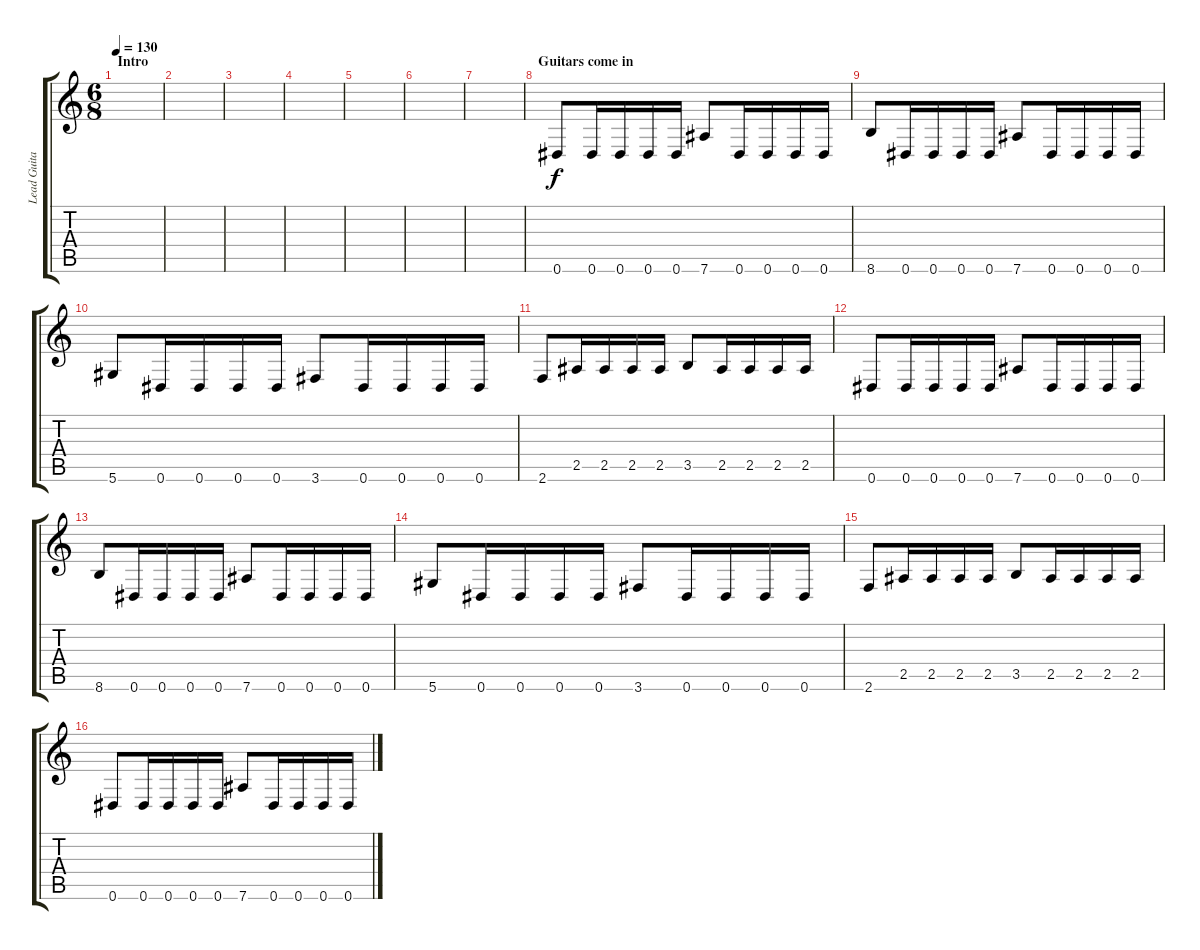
\track ("Lead Guitar (Right)" "Lead Guita") {instrument distortionguitar}
\staff {score tabs}
\tuning (Eb4 Bb3 Gb3 Db3 Ab2 Eb2) {hide}
\ts (6 8)
\section ("" "Intro")
\tempo 130
\clef g2
\ks c
|
|
|
|
|
|
|
\section ("" "Guitars come in")
0.6.8 0.6.16 0.6.16 0.6.16 0.6.16 7.6.8 0.6.16 0.6.16 0.6.16 0.6.16 |
8.6.8 0.6.16 0.6.16 0.6.16 0.6.16 7.6.8 0.6.16 0.6.16 0.6.16 0.6.16 |
5.6.8 0.6.16 0.6.16 0.6.16 0.6.16 3.6.8 0.6.16 0.6.16 0.6.16 0.6.16 |
2.6.8 2.5.16 2.5.16 2.5.16 2.5.16 3.5.8 2.5.16 2.5.16 2.5.16 2.5.16 |
0.6.8 0.6.16 0.6.16 0.6.16 0.6.16 7.6.8 0.6.16 0.6.16 0.6.16 0.6.16 |
8.6.8 0.6.16 0.6.16 0.6.16 0.6.16 7.6.8 0.6.16 0.6.16 0.6.16 0.6.16 |
5.6.8 0.6.16 0.6.16 0.6.16 0.6.16 3.6.8 0.6.16 0.6.16 0.6.16 0.6.16 |
2.6.8 2.5.16 2.5.16 2.5.16 2.5.16 3.5.8 2.5.16 2.5.16 2.5.16 2.5.16 |
0.6.8 0.6.16 0.6.16 0.6.16 0.6.16 7.6.8 0.6.16 0.6.16 0.6.16 0.6.16
